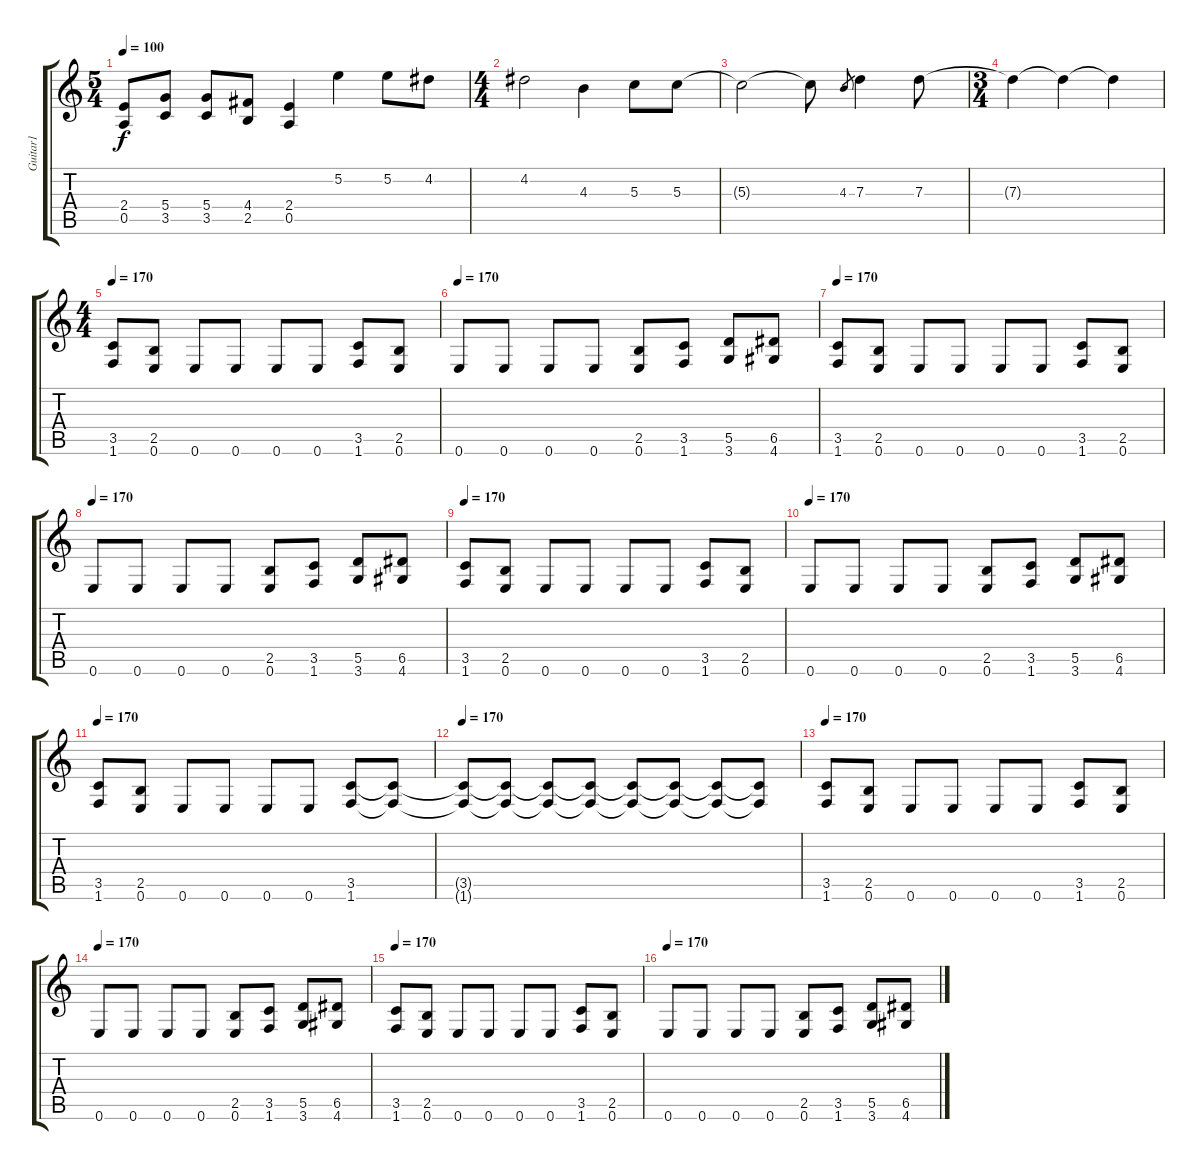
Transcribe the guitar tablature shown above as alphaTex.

\track ("Guitar1" "Guitar1") {instrument distortionguitar}
\staff {score tabs}
\tuning (E4 B3 G3 D3 A2 E2) {hide}
\ts (5 4)
\tempo 100
\clef g2
\ks c
(2.4 0.5).8{dy f} (5.4 3.5).8 (5.4 3.5).8 (4.4 2.5).8 (2.4 0.5).4 5.2.4 5.2.8 4.2.8 |
\ts (4 4)
4.2.2 4.3.4 5.3.8 5.3.8 |
5.3{t}.2 5.3{t}.8 4.3.8{gr} 7.3.4 7.3.8 |
\ts (3 4)
7.3{t}.4 7.3{t}.4 7.3{t}.4 |
\ts (4 4)
\tempo 170
(3.5 1.6).8 (2.5 0.6).8 0.6.8 0.6.8 0.6.8 0.6.8 (3.5 1.6).8 (2.5 0.6).8 |
\tempo 170
0.6.8 0.6.8 0.6.8 0.6.8 (2.5 0.6).8 (3.5 1.6).8 (5.5 3.6).8 (6.5 4.6).8 |
\tempo 170
(3.5 1.6).8 (2.5 0.6).8 0.6.8 0.6.8 0.6.8 0.6.8 (3.5 1.6).8 (2.5 0.6).8 |
\tempo 170
0.6.8 0.6.8 0.6.8 0.6.8 (2.5 0.6).8 (3.5 1.6).8 (5.5 3.6).8 (6.5 4.6).8 |
\tempo 170
(3.5 1.6).8 (2.5 0.6).8 0.6.8 0.6.8 0.6.8 0.6.8 (3.5 1.6).8 (2.5 0.6).8 |
\tempo 170
0.6.8 0.6.8 0.6.8 0.6.8 (2.5 0.6).8 (3.5 1.6).8 (5.5 3.6).8 (6.5 4.6).8 |
\tempo 170
(3.5 1.6).8 (2.5 0.6).8 0.6.8 0.6.8 0.6.8 0.6.8 (3.5 1.6).8 (3.5{t} 1.6{t}).8 |
\tempo 170
(3.5{t} 1.6{t}).8 (3.5{t} 1.6{t}).8 (3.5{t} 1.6{t}).8 (3.5{t} 1.6{t}).8 (3.5{t} 1.6{t}).8 (3.5{t} 1.6{t}).8 (3.5{t} 1.6{t}).8 (3.5{t} 1.6{t}).8 |
\tempo 170
(3.5 1.6).8 (2.5 0.6).8 0.6.8 0.6.8 0.6.8 0.6.8 (3.5 1.6).8 (2.5 0.6).8 |
\tempo 170
0.6.8 0.6.8 0.6.8 0.6.8 (2.5 0.6).8 (3.5 1.6).8 (5.5 3.6).8 (6.5 4.6).8 |
\tempo 170
(3.5 1.6).8 (2.5 0.6).8 0.6.8 0.6.8 0.6.8 0.6.8 (3.5 1.6).8 (2.5 0.6).8 |
\tempo 170
0.6.8 0.6.8 0.6.8 0.6.8 (2.5 0.6).8 (3.5 1.6).8 (5.5 3.6).8 (6.5 4.6).8
